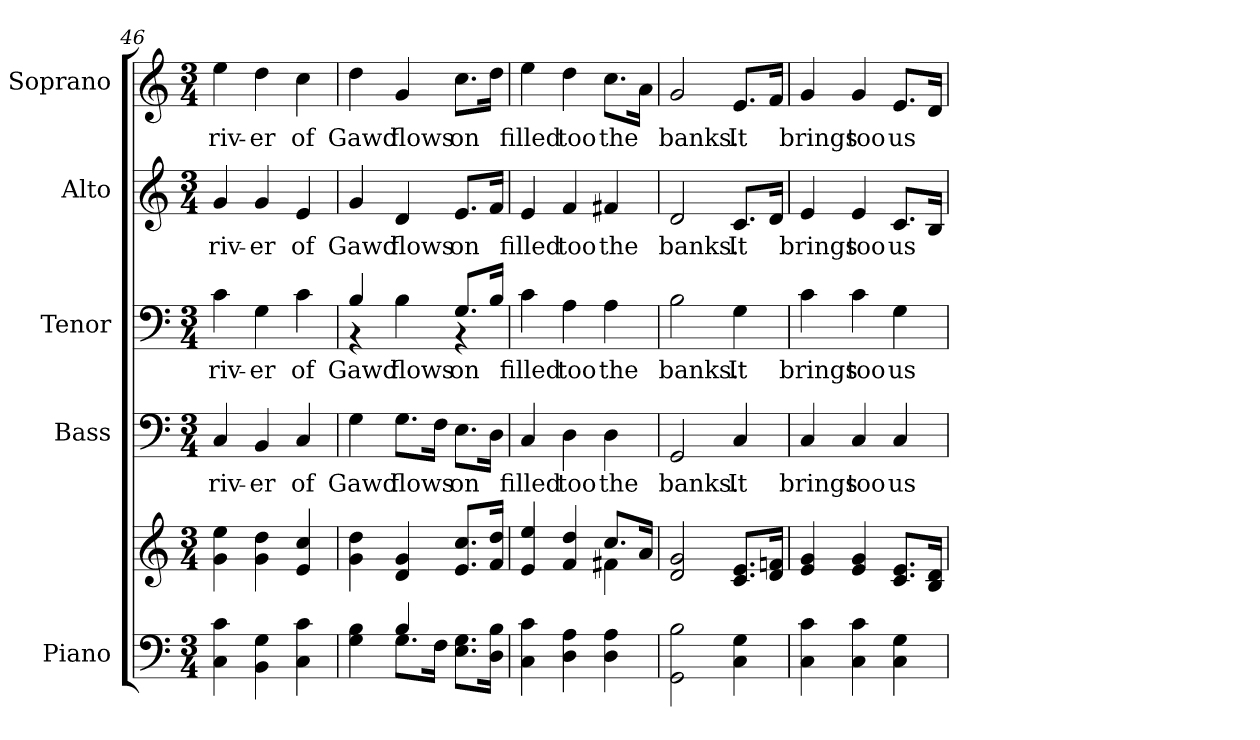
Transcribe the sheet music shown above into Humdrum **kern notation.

**kern	**kern	**kern	**text	**kern	**text	**kern	**text	**kern	**text
*part5	*part5	*part4	*part4	*part3	*part3	*part2	*part2	*part1	*part1
*staff6	*staff5	*staff4	*staff4	*staff3	*staff3	*staff2	*staff2	*staff1	*staff1
*I"Piano	*	*I"Bass	*	*I"Tenor	*	*I"Alto	*	*I"Soprano	*
*I'Pno.	*	*I'B.	*	*I'T.	*	*I'A.	*	*I'S.	*
*clefF4	*clefG2	*clefF4	*	*clefF4	*	*clefG2	*	*clefG2	*
*k[]	*k[]	*k[]	*	*k[]	*	*k[]	*	*k[]	*
*C:	*C:	*C:	*	*C:	*	*C:	*	*C:	*
*M3/4	*M3/4	*M3/4	*	*M3/4	*	*M3/4	*	*M3/4	*
=46	=46	=46	=46	=46	=46	=46	=46	=46	=46
!	!	!	!LO:LY:b:color=#000000	!	!	!	!	!	!
!	!	!	!	!	!LO:LY:b:color=#000000	!	!	!	!
!	!	!	!	!	!	!	!LO:LY:b:color=#000000	!	!
!	!	!	!	!	!	!	!	!	!LO:LY:b:color=#000000
4Ci\ 4ci	4gi\ 4eei	4Ci/	riv-	4ci\	riv-	4gi/	riv-	4eei\	riv-
!	!	!	!LO:LY:b:color=#000000	!	!	!	!	!	!
!	!	!	!	!	!LO:LY:b:color=#000000	!	!	!	!
!	!	!	!	!	!	!	!LO:LY:b:color=#000000	!	!
!	!	!	!	!	!	!	!	!	!LO:LY:b:color=#000000
4BBi\ 4Gi	4gi\ 4ddi	4BBi/	-er	4Gi\	-er	4gi/	-er	4ddi\	-er
!	!	!	!LO:LY:b:color=#000000	!	!	!	!	!	!
!	!	!	!	!	!LO:LY:b:color=#000000	!	!	!	!
!	!	!	!	!	!	!	!LO:LY:b:color=#000000	!	!
!	!	!	!	!	!	!	!	!	!LO:LY:b:color=#000000
4Ci\ 4ci	4ei/ 4cci	4Ci/	of	4ci\	of	4ei/	of	4cci\	of
=47	=47	=47	=47	=47	=47	=47	=47	=47	=47
*^	*	*	*	*	*	*	*	*	*
!	!	!	!	!LO:LY:b:color=#000000	!	!	!	!	!	!
!	!	!	!	!	!	!LO:LY:b:color=#000000	!	!	!	!
*	*	*	*	*	*^	*	*	*	*	*
!	!	!	!	!	!	!	!	!	!LO:LY:b:color=#000000	!	!
!	!	!	!	!	!	!	!	!	!	!	!LO:LY:b:color=#000000
4Gi\ 4Bi	4ryy	4gi\ 4ddi	4Gi\	Gawd	4Bi/	4r	Gawd	4gi/	Gawd	4ddi\	Gawd
!	!	!	!	!LO:LY:b:color=#000000	!	!	!	!	!	!	!
!	!	!	!	!	!	!	!LO:LY:b:color=#000000	!	!	!	!
!	!	!	!	!	!	!	!	!	!LO:LY:b:color=#000000	!	!
!	!	!	!	!	!	!	!	!	!	!	!LO:LY:b:color=#000000
4Bi/	8.Gi\L	4di/ 4gi	8.Gi\L	flows	4Bi\	8.ryy	flows	4di/	flows	4gi/	flows
.	16Fi\Jk	.	16Fi\Jk	.	.	16ryy	.	.	.	.	.
!	!	!	!	!LO:LY:b:color=#000000	!	!	!	!	!	!	!
!	!	!	!	!	!	!	!LO:LY:b:color=#000000	!	!	!	!
!	!	!	!	!	!	!	!	!	!LO:LY:b:color=#000000	!	!
!	!	!	!	!	!	!	!	!	!	!	!LO:LY:b:color=#000000
8.Ei\ 8.GiL	4ryy	8.ei/ 8.cciL	8.Ei\L	on	8.Gi/L	4r	on	8.ei/L	on	8.cci\L	on
16Di\ 16BiJk	.	16fi/ 16ddiJk	16Di\Jk	.	16Bi/Jk	.	.	16fi/Jk	.	16ddi\Jk	.
*v	*v	*	*	*	*v	*v	*	*	*	*	*
!!LO:PB:g=z
=48	=48	=48	=48	=48	=48	=48	=48	=48	=48
*	*^	*	*	*	*	*	*	*	*
!	!	!	!	!LO:LY:b:color=#000000	!	!	!	!	!	!
!	!	!	!	!	!	!LO:LY:b:color=#000000	!	!	!	!
!	!	!	!	!	!	!	!	!LO:LY:b:color=#000000	!	!
!	!	!	!	!	!	!	!	!	!	!LO:LY:b:color=#000000
4Ci\ 4ci	4ei/ 4eei	2ryy	4Ci/	filled	4ci\	filled	4ei/	filled	4eei\	filled
!	!	!	!	!LO:LY:b:color=#000000	!	!	!	!	!	!
!	!	!	!	!	!	!LO:LY:b:color=#000000	!	!	!	!
!	!	!	!	!	!	!	!	!LO:LY:b:color=#000000	!	!
!	!	!	!	!	!	!	!	!	!	!LO:LY:b:color=#000000
4Di\ 4Ai	4fi/ 4ddi	.	4Di\	too	4Ai\	too	4fi/	too	4ddi\	too
!	!	!	!	!LO:LY:b:color=#000000	!	!	!	!	!	!
!	!	!	!	!	!	!LO:LY:b:color=#000000	!	!	!	!
!	!	!	!	!	!	!	!	!LO:LY:b:color=#000000	!	!
!	!	!	!	!	!	!	!	!	!	!LO:LY:b:color=#000000
4Di\ 4Ai	8.cci/L	4f#Xi\	4Di\	the	4Ai\	the	4f#Xi/	the	8.cci\L	the
.	16ai/Jk	.	.	.	.	.	.	.	16ai\Jk	.
*	*v	*v	*	*	*	*	*	*	*	*
=49	=49	=49	=49	=49	=49	=49	=49	=49	=49
!	!	!	!LO:LY:b:color=#000000	!	!	!	!	!	!
!	!	!	!	!	!LO:LY:b:color=#000000	!	!	!	!
!	!	!	!	!	!	!	!LO:LY:b:color=#000000	!	!
!	!	!	!	!	!	!	!	!	!LO:LY:b:color=#000000
2GGi\ 2Bi	2di/ 2gi	2GGi/	banks.	2Bi\	banks.	2di/	banks.	2gi/	banks.
!	!	!	!LO:LY:b:color=#000000	!	!	!	!	!	!
!	!	!	!	!	!LO:LY:b:color=#000000	!	!	!	!
!	!	!	!	!	!	!	!LO:LY:b:color=#000000	!	!
!	!	!	!	!	!	!	!	!	!LO:LY:b:color=#000000
4Ci\ 4Gi	8.ci/ 8.eiL	4Ci/	It	4Gi\	It	8.ci/L	It	8.ei/L	It
.	16di/ 16fniJk	.	.	.	.	16di/Jk	.	16fi/Jk	.
=50	=50	=50	=50	=50	=50	=50	=50	=50	=50
!	!	!	!LO:LY:b:color=#000000	!	!	!	!	!	!
!	!	!	!	!	!LO:LY:b:color=#000000	!	!	!	!
!	!	!	!	!	!	!	!LO:LY:b:color=#000000	!	!
!	!	!	!	!	!	!	!	!	!LO:LY:b:color=#000000
4Ci\ 4ci	4ei/ 4gi	4Ci/	brings	4ci\	brings	4ei/	brings	4gi/	brings
!	!	!	!LO:LY:b:color=#000000	!	!	!	!	!	!
!	!	!	!	!	!LO:LY:b:color=#000000	!	!	!	!
!	!	!	!	!	!	!	!LO:LY:b:color=#000000	!	!
!	!	!	!	!	!	!	!	!	!LO:LY:b:color=#000000
4Ci\ 4ci	4ei/ 4gi	4Ci/	too	4ci\	too	4ei/	too	4gi/	too
!	!	!	!LO:LY:b:color=#000000	!	!	!	!	!	!
!	!	!	!	!	!LO:LY:b:color=#000000	!	!	!	!
!	!	!	!	!	!	!	!LO:LY:b:color=#000000	!	!
!	!	!	!	!	!	!	!	!	!LO:LY:b:color=#000000
4Ci\ 4Gi	8.ci/ 8.eiL	4Ci/	us	4Gi\	us	8.ci/L	us	8.ei/L	us
.	16Bi/ 16diJk	.	.	.	.	16Bi/Jk	.	16di/Jk	.
=	=	=	=	=	=	=	=	=	=
*-	*-	*-	*-	*-	*-	*-	*-	*-	*-
